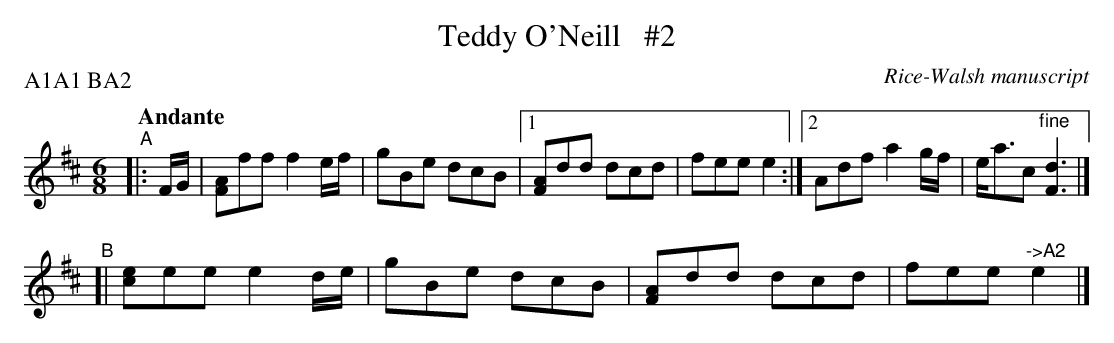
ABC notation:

X:1
T: Teddy O'Neill   #2
O: Rice-Walsh manuscript
M: 6/8
L: 1/8
Q: "Andante"
P: A1A1 BA2
K: D
"^A"|: F/G/ | [AF]ff f2 e/f/ | gBe dcB |[1 [AF]dd dcd | fee e2 :|[2 Adf a2g/f/ | e<ac "^fine"[d3F3] |]
"^B"[| [ec]ee e2 d/e/ | gBe dcB | [AF]dd dcd | fee "^->A2"e2 |]
